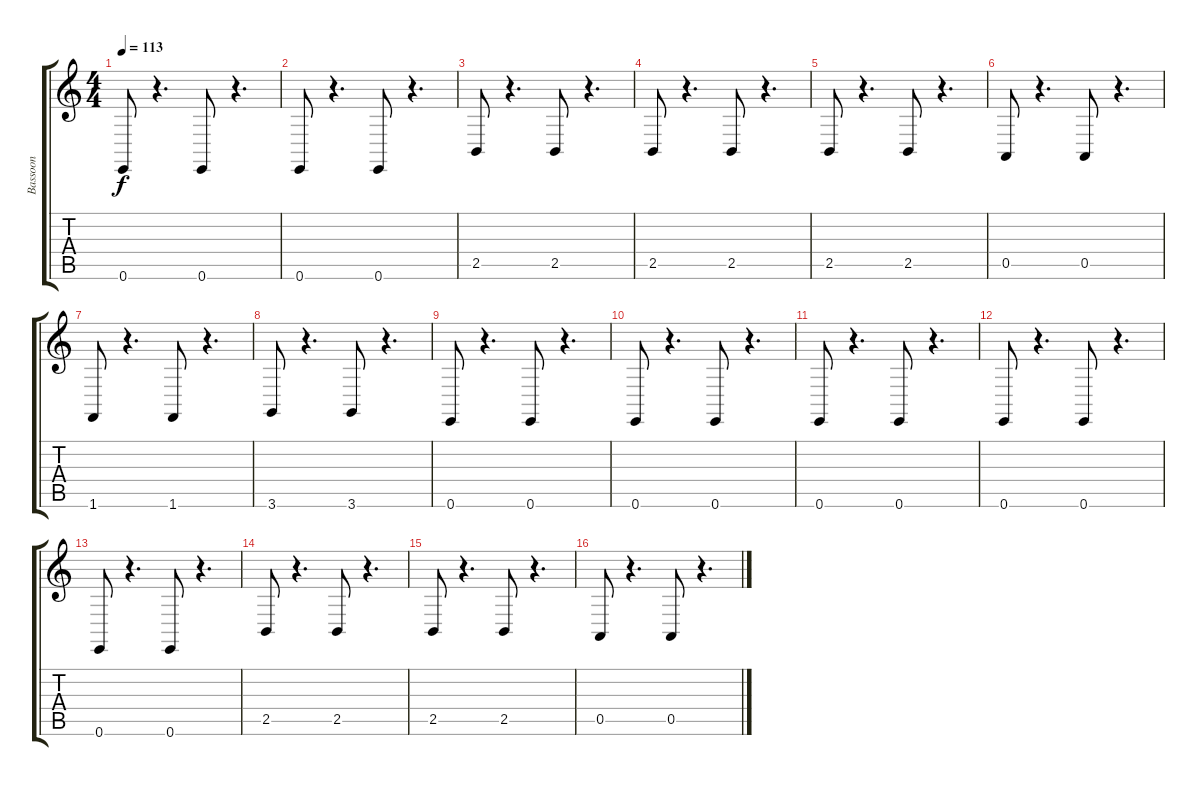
\track ("Bassoon" "Bassoon") {instrument bassoon}
\staff {score tabs}
\tuning (E4 B3 G3 D3 A2 E2) {hide}
\ts (4 4)
\tempo 113
\clef g2
\ks c
0.6.8{dy f} r.4{d} 0.6.8 r.4{d} |
0.6.8 r.4{d} 0.6.8 r.4{d} |
2.5.8 r.4{d} 2.5.8 r.4{d} |
2.5.8 r.4{d} 2.5.8 r.4{d} |
2.5.8 r.4{d} 2.5.8 r.4{d} |
0.5.8 r.4{d} 0.5.8 r.4{d} |
1.6.8 r.4{d} 1.6.8 r.4{d} |
3.6.8 r.4{d} 3.6.8 r.4{d} |
0.6.8 r.4{d} 0.6.8 r.4{d} |
0.6.8 r.4{d} 0.6.8 r.4{d} |
0.6.8 r.4{d} 0.6.8 r.4{d} |
0.6.8 r.4{d} 0.6.8 r.4{d} |
0.6.8 r.4{d} 0.6.8 r.4{d} |
2.5.8 r.4{d} 2.5.8 r.4{d} |
2.5.8 r.4{d} 2.5.8 r.4{d} |
0.5.8 r.4{d} 0.5.8 r.4{d}
